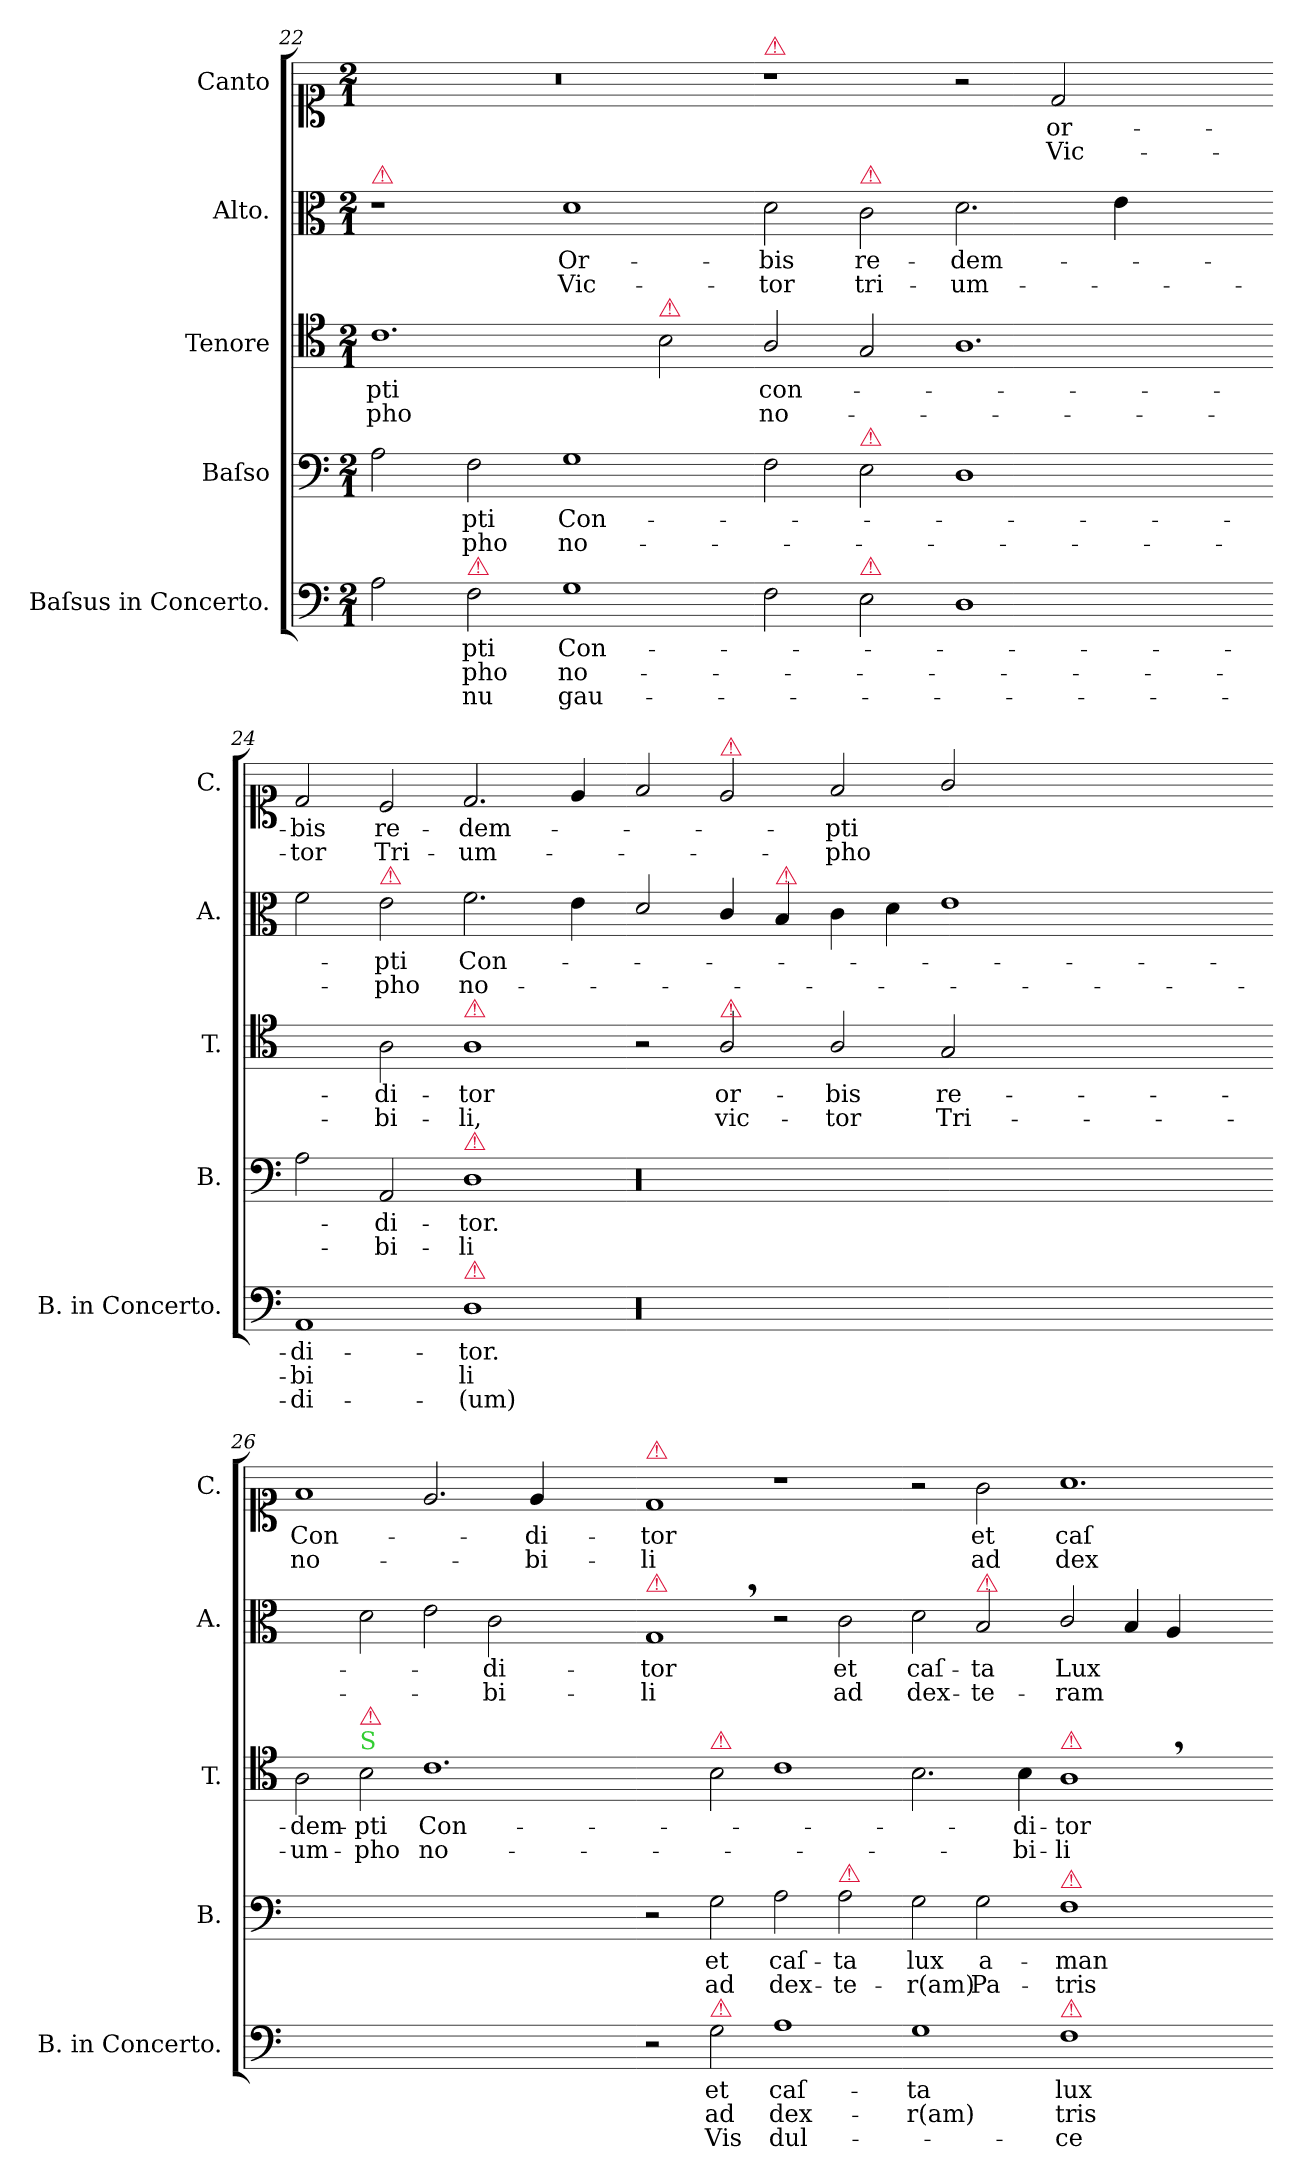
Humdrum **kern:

**kern	**text	**text	**text	**kern	**text	**text	**kern	**text	**text	**kern	**text	**text	**kern	**text	**text
*part5	*part5	*part5	*part5	*part4	*part4	*part4	*part3	*part3	*part3	*part2	*part2	*part2	*part1	*part1	*part1
*staff5	*staff5	*staff5	*staff5	*staff4	*staff4	*staff4	*staff3	*staff3	*staff3	*staff2	*staff2	*staff2	*staff1	*staff1	*staff1
*I"Baſsus in Concerto.	*	*	*	*I"Baſso	*	*	*I"Tenore	*	*	*I"Alto.	*	*	*I"Canto	*	*
*I'B. in Concerto.	*	*	*	*I'B.	*	*	*I'T.	*	*	*I'A.	*	*	*I'C.	*	*
*clefF4	*	*	*	*clefF4	*	*	*clefC4	*	*	*clefC3	*	*	*clefC1	*	*
*k[]	*	*	*	*k[]	*	*	*k[]	*	*	*k[]	*	*	*k[]	*	*
*M2/1	*	*	*	*M2/1	*	*	*M2/1	*	*	*M2/1	*	*	*M2/1	*	*
=22	=22	=22	=22	=22	=22	=22	=22	=22	=22	=22	=22	=22	=22	=22	=22
!	!	!	!	!	!	!	!	!	!	!LO:TX:a:color=crimson:t=⚠	!	!	!	!	!
2A\	.	.	.	2A\	.	.	1.c\	-pti	-pho	1r	.	.	0r	.	.
!LO:TX:a:color=crimson:t=⚠	!	!	!	!	!	!	!	!	!	!	!	!	!	!	!
2F\	-pti	-pho	-nu	2F\	-pti	-pho	.	.	.	.	.	.	.	.	.
1G\	Con-	no-	gau-	1G\	Con-	no-	.	.	.	1d\	Or-	Vic-	.	.	.
!	!	!	!	!	!	!	!LO:TX:a:color=crimson:t=⚠	!	!	!	!	!	!	!	!
.	.	.	.	.	.	.	2B\	.	.	.	.	.	.	.	.
=23-	=23-	=23-	=23-	=23-	=23-	=23-	=23-	=23-	=23-	=23-	=23-	=23-	=23-	=23-	=23-
!	!	!	!	!	!	!	!	!	!	!	!	!	!LO:TX:a:color=crimson:t=⚠	!	!
2F\	.	.	.	2F\	.	.	2A/	con-	no-	2d\	-bis	-tor	1r	.	.
!	!	!	!	!	!	!	!	!	!	!LO:TX:a:color=crimson:t=⚠	!	!	!	!	!
!	!	!	!	!LO:TX:a:color=crimson:t=⚠	!	!	!	!	!	!	!	!	!	!	!
!LO:TX:a:color=crimson:t=⚠	!	!	!	!	!	!	!	!	!	!	!	!	!	!	!
2E\	.	.	.	2E\	.	.	2G/	.	.	2c\	re-	tri-	.	.	.
1D\	.	.	.	1D\	.	.	1.A\	.	.	2.d\	-dem-	-um-	2r	.	.
.	.	.	.	.	.	.	.	.	.	.	.	.	2d/	or-	Vic-
.	.	.	.	.	.	.	.	.	.	4e\	.	.	.	.	.
2ryy	.	.	.	2ryy	.	.	.	.	.	2ryy	.	.	2ryy	.	.
=24-	=24-	=24-	=24-	=24-	=24-	=24-	=24-	=24-	=24-	=24-	=24-	=24-	=24-	=24-	=24-
1AA/	-di-	-bi	-di-	2A\	.	.	2ryy	.	.	2f\	.	.	2d/	-bis	-tor
!	!	!	!	!	!	!	!	!	!	!LO:TX:a:color=crimson:t=⚠	!	!	!	!	!
.	.	.	.	2AA/	-di-	-bi-	2A\	-di-	-bi-	2e\	-pti	-pho	2c/	re-	Tri-
!	!	!	!	!	!	!	!LO:TX:a:color=crimson:t=⚠	!	!	!	!	!	!	!	!
!	!	!	!	!LO:TX:a:color=crimson:t=⚠	!	!	!	!	!	!	!	!	!	!	!
!LO:TX:a:color=crimson:t=⚠	!	!	!	!	!	!	!	!	!	!	!	!	!	!	!
1D\	-tor.	-li	-(um)	1D\	-tor.	-li	1A\	-tor	-li,	2.f\	Con-	no-	2.d/	-dem-	-um-
.	.	.	.	.	.	.	.	.	.	4e\	.	.	4e/	.	.
=25-	=25-	=25-	=25-	=25-	=25-	=25-	=25-	=25-	=25-	=25-	=25-	=25-	=25-	=25-	=25-
00r	.	.	.	00r	.	.	2r	.	.	2d/	.	.	2f/	.	.
!	!	!	!	!	!	!	!	!	!	!	!	!	!LO:TX:a:color=crimson:t=⚠	!	!
!	!	!	!	!	!	!	!LO:TX:a:color=crimson:t=⚠	!	!	!	!	!	!	!	!
.	.	.	.	.	.	.	2A/	or-	vic-	4c/	.	.	2e/	.	.
!	!	!	!	!	!	!	!	!	!	!LO:TX:a:color=crimson:t=⚠	!	!	!	!	!
.	.	.	.	.	.	.	.	.	.	4B/	.	.	.	.	.
.	.	.	.	.	.	.	2A/	-bis	-tor	4c\	.	.	2f/	-pti	-pho
.	.	.	.	.	.	.	.	.	.	4d\	.	.	.	.	.
.	.	.	.	.	.	.	2G/	re-	Tri-	1e\	.	.	2g/	.	.
.	.	.	.	.	.	.	0ryy	.	.	.	.	.	0ryy	.	.
.	.	.	.	.	.	.	.	.	.	1.ryy	.	.	.	.	.
=26-	=26-	=26-	=26-	=26-	=26-	=26-	=26-	=26-	=26-	=26-	=26-	=26-	=26-	=26-	=26-
0ryy	.	.	.	0ryy	.	.	2A\	-dem-	-um-	2ryy	.	.	1f/	Con-	no-
!	!	!	!	!	!	!	!LO:TX:a:color=limegreen:t=S	!	!	!	!	!	!	!	!
!	!	!	!	!	!	!	!LO:TX:a:color=crimson:t=⚠	!	!	!	!	!	!	!	!
.	.	.	.	.	.	.	2B\	-pti	-pho	2d\	.	.	.	.	.
.	.	.	.	.	.	.	1.c\	Con-	no-	2e\	.	.	2.e/	.	.
.	.	.	.	.	.	.	.	.	.	2c\	-di-	-bi-	.	.	.
.	.	.	.	.	.	.	.	.	.	.	.	.	4e/	-di-	-bi-
2ryy	.	.	.	2ryy	.	.	.	.	.	2ryy	.	.	2ryy	.	.
=27-	=27-	=27-	=27-	=27-	=27-	=27-	=27-	=27-	=27-	=27-	=27-	=27-	=27-	=27-	=27-
!	!	!	!	!	!	!	!	!	!	!	!	!	!LO:TX:a:color=crimson:t=⚠	!	!
!	!	!	!	!	!	!	!	!	!	!LO:TX:a:color=crimson:t=⚠	!	!	!	!	!
2r	.	.	.	2r	.	.	2ryy	.	.	1G,/	-tor	-li	1d/	-tor	-li
!	!	!	!	!	!	!	!LO:TX:a:color=crimson:t=⚠	!	!	!	!	!	!	!	!
!LO:TX:a:color=crimson:t=⚠	!	!	!	!	!	!	!	!	!	!	!	!	!	!	!
2G\	et	ad	Vis	2G\	et	ad	2B\	.	.	.	.	.	.	.	.
1A\	caſ-	dex-	dul-	2A\	caſ-	dex-	1c\	.	.	2r	.	.	1r	.	.
!	!	!	!	!LO:TX:a:color=crimson:t=⚠	!	!	!	!	!	!	!	!	!	!	!
.	.	.	.	2A\	-ta	-te-	.	.	.	2c\	et	ad	.	.	.
=28-	=28-	=28-	=28-	=28-	=28-	=28-	=28-	=28-	=28-	=28-	=28-	=28-	=28-	=28-	=28-
1G\	ta	-r(am)	.	2G\	lux	-r(am)	2.B\	.	.	2d\	caſ-	dex-	2r	.	.
!	!	!	!	!	!	!	!	!	!	!LO:TX:a:color=crimson:t=⚠	!	!	!	!	!
.	.	.	.	2G\	a-	Pa-	.	.	.	2B/	-ta	-te-	2g\	et	ad
.	.	.	.	.	.	.	4B\	-di-	-bi-	.	.	.	.	.	.
!	!	!	!	!	!	!	!LO:TX:a:color=crimson:t=⚠	!	!	!	!	!	!	!	!
!	!	!	!	!LO:TX:a:color=crimson:t=⚠	!	!	!	!	!	!	!	!	!	!	!
!LO:TX:a:color=crimson:t=⚠	!	!	!	!	!	!	!	!	!	!	!	!	!	!	!
1F\	lux-	-tris	-ce	1F\	-man-	-tris	1A,\	-tor	-li	2c/	Lux	-ram	1.a\	caſ-	dex-
.	.	.	.	.	.	.	.	.	.	4B/	.	.	.	.	.
.	.	.	.	.	.	.	.	.	.	4A/	.	.	.	.	.
2ryy	.	.	.	2ryy	.	.	2ryy	.	.	2ryy	.	.	.	.	.
=-	=-	=-	=-	=-	=-	=-	=-	=-	=-	=-	=-	=-	=-	=-	=-
*-	*-	*-	*-	*-	*-	*-	*-	*-	*-	*-	*-	*-	*-	*-	*-
